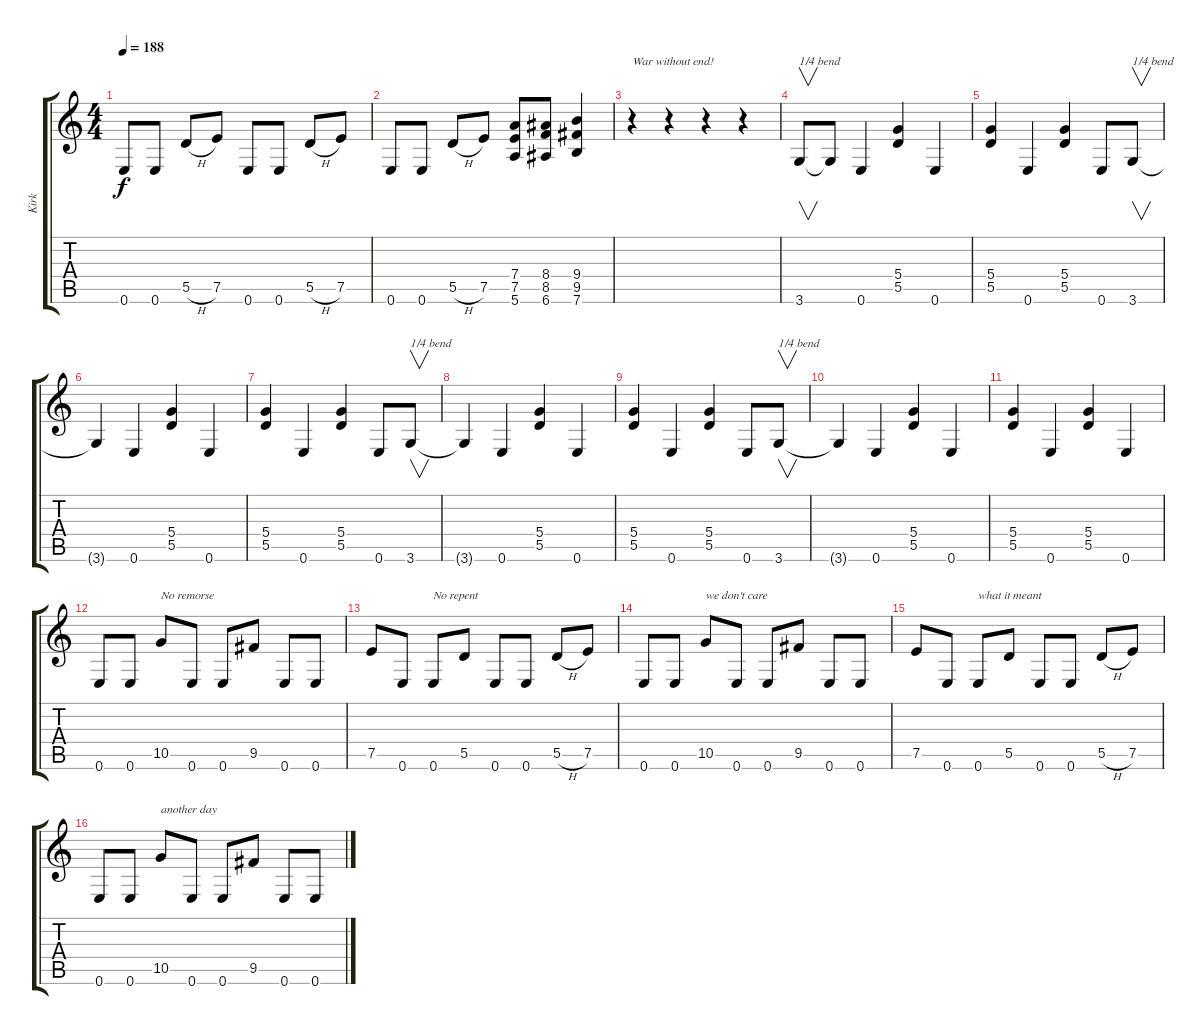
\track ("Kirk" "Kirk") {instrument distortionguitar}
\staff {score tabs}
\tuning (E4 B3 G3 D3 A2 E2) {hide}
\ts (4 4)
\tempo 188
\clef g2
\ks c
0.6.8{dy f} 0.6.8 5.5{h}.8 7.5.8 0.6.8 0.6.8 5.5{h}.8 7.5.8 |
0.6.8 0.6.8 5.5{h}.8 7.5.8 (7.4 7.5 5.6).8 (8.4 8.5 6.6).8 (9.4 9.5 7.6).4 |
r.4{txt "War without end!"} r.4 r.4 r.4 |
3.6.8{v txt "1/4 bend"} 3.6{t}.8 0.6.4 (5.4 5.5).4 0.6.4 |
(5.4 5.5).4 0.6.4 (5.4 5.5).4 0.6.8 3.6.8{v txt "1/4 bend"} |
3.6{t}.4 0.6.4 (5.4 5.5).4 0.6.4 |
(5.4 5.5).4 0.6.4 (5.4 5.5).4 0.6.8 3.6.8{v txt "1/4 bend"} |
3.6{t}.4 0.6.4 (5.4 5.5).4 0.6.4 |
(5.4 5.5).4 0.6.4 (5.4 5.5).4 0.6.8 3.6.8{v txt "1/4 bend"} |
3.6{t}.4 0.6.4 (5.4 5.5).4 0.6.4 |
(5.4 5.5).4 0.6.4 (5.4 5.5).4 0.6.4 |
0.6.8 0.6.8 10.5.8{txt "No remorse"} 0.6.8 0.6.8 9.5.8 0.6.8 0.6.8 |
7.5.8 0.6.8 0.6.8{txt "No repent"} 5.5.8 0.6.8 0.6.8 5.5{h}.8 7.5.8 |
0.6.8 0.6.8 10.5.8{txt "we don't care"} 0.6.8 0.6.8 9.5.8 0.6.8 0.6.8 |
7.5.8 0.6.8 0.6.8{txt "what it meant"} 5.5.8 0.6.8 0.6.8 5.5{h}.8 7.5.8 |
0.6.8 0.6.8 10.5.8{txt "another day"} 0.6.8 0.6.8 9.5.8 0.6.8 0.6.8
